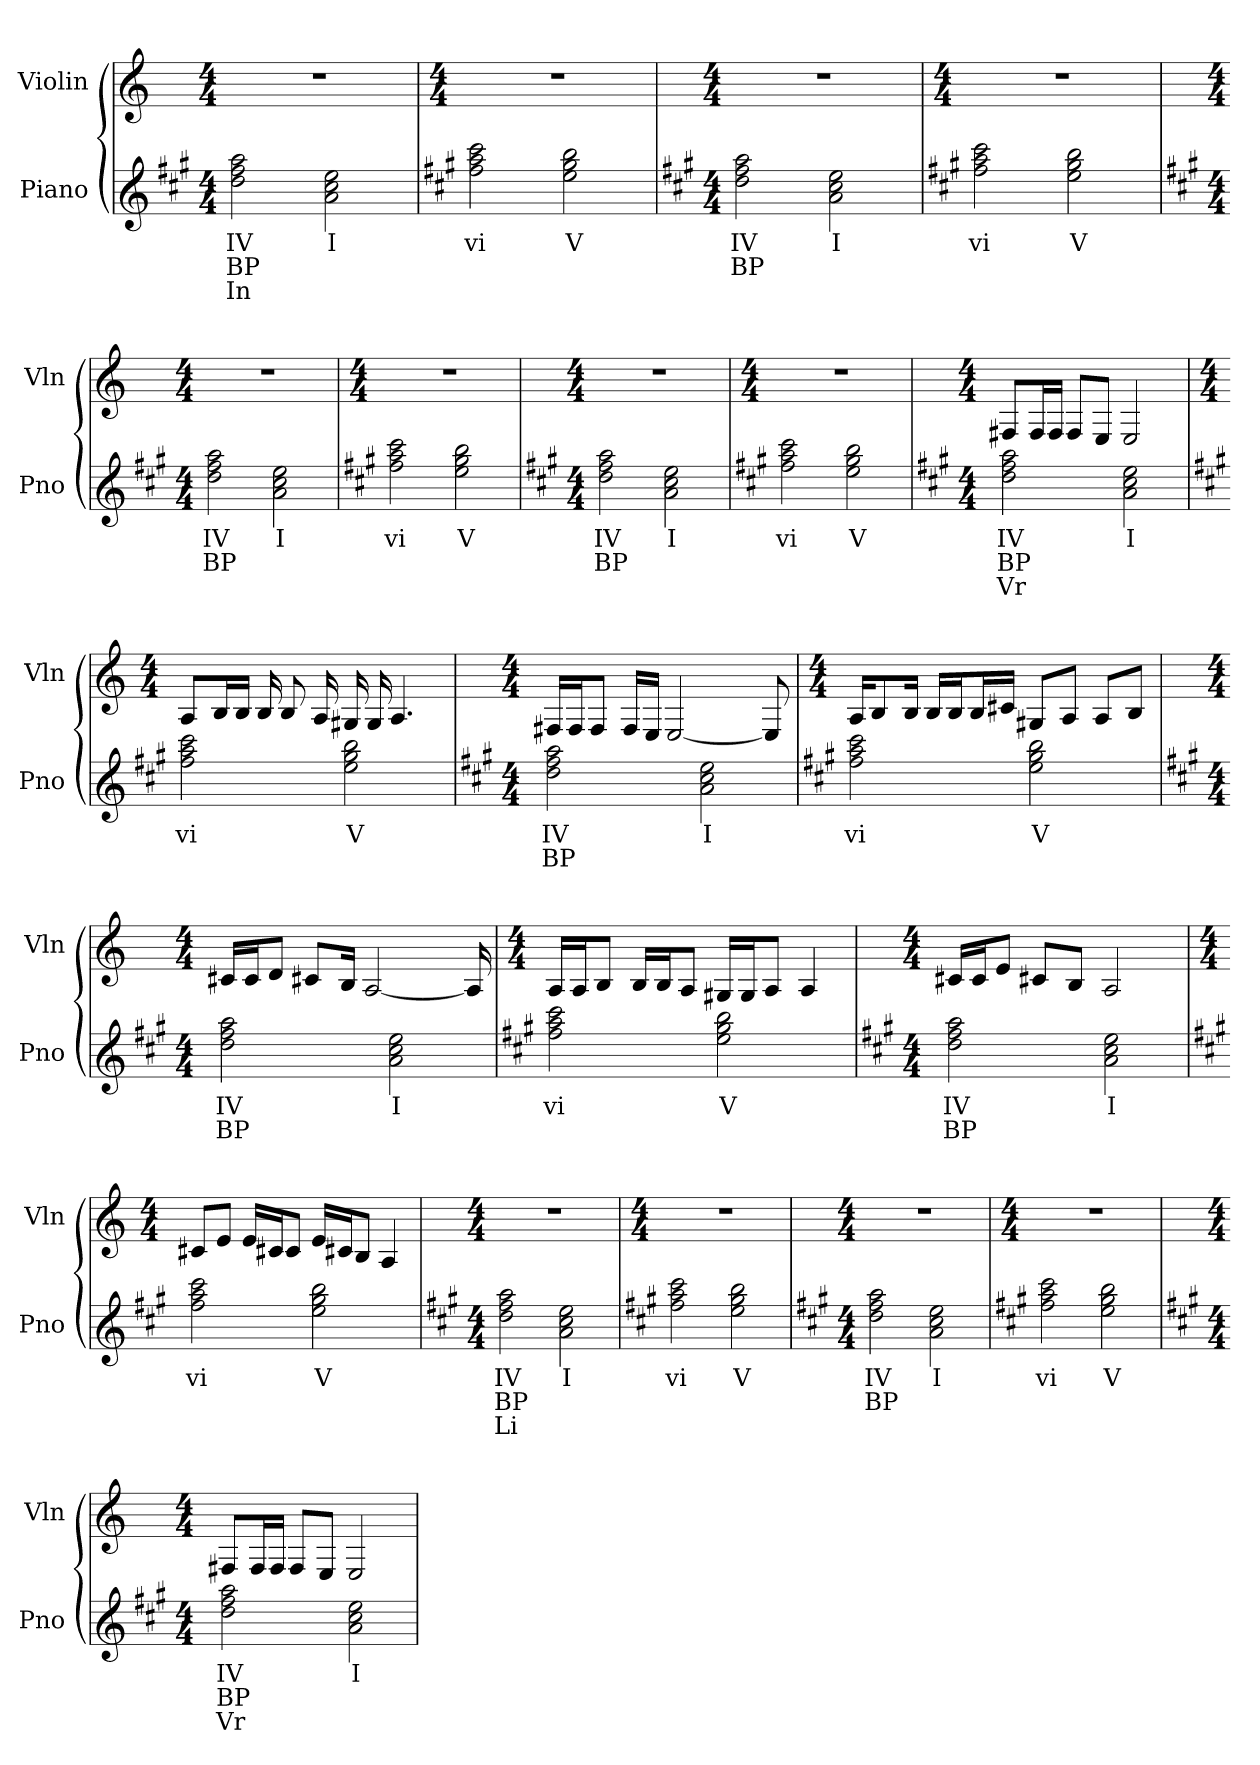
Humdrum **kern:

**kern	**text	**text	**text	**kern
*part2	*part2	*part2	*part2	*part1
*staff2	*staff2	*staff2	*staff2	*staff1
*I"Piano	*	*	*	*I"Violin
*I'Pno	*	*	*	*I'Vln
*k[f#c#g#]	*	*	*	*
*A:	*	*	*	*
*M4/4	*	*	*	*M4/4
=	=	=	=	=
2dd 2ff# 2aa	IV	BP	In	1r
2a 2cc# 2ee	I	.	.	.
=	=	=	=	=
*k[f#c#g#]	*	*	*	*
*A:	*	*	*	*
*	*	*	*	*M4/4
2ff# 2aa 2ccc#	vi	.	.	1r
2ee 2gg# 2bb	V	.	.	.
=	=	=	=	=
*k[f#c#g#]	*	*	*	*
*A:	*	*	*	*
*M4/4	*	*	*	*M4/4
2dd 2ff# 2aa	IV	BP	.	1r
2a 2cc# 2ee	I	.	.	.
=	=	=	=	=
*k[f#c#g#]	*	*	*	*
*A:	*	*	*	*
*	*	*	*	*M4/4
2ff# 2aa 2ccc#	vi	.	.	1r
2ee 2gg# 2bb	V	.	.	.
=	=	=	=	=
*k[f#c#g#]	*	*	*	*
*A:	*	*	*	*
*M4/4	*	*	*	*M4/4
2dd 2ff# 2aa	IV	BP	.	1r
2a 2cc# 2ee	I	.	.	.
=	=	=	=	=
*k[f#c#g#]	*	*	*	*
*A:	*	*	*	*
*	*	*	*	*M4/4
2ff# 2aa 2ccc#	vi	.	.	1r
2ee 2gg# 2bb	V	.	.	.
=	=	=	=	=
*k[f#c#g#]	*	*	*	*
*A:	*	*	*	*
*M4/4	*	*	*	*M4/4
2dd 2ff# 2aa	IV	BP	.	1r
2a 2cc# 2ee	I	.	.	.
=	=	=	=	=
*k[f#c#g#]	*	*	*	*
*A:	*	*	*	*
*	*	*	*	*M4/4
2ff# 2aa 2ccc#	vi	.	.	1r
2ee 2gg# 2bb	V	.	.	.
=	=	=	=	=
*k[f#c#g#]	*	*	*	*
*A:	*	*	*	*
*M4/4	*	*	*	*M4/4
2dd 2ff# 2aa	IV	BP	Vr	8F#XL
.	.	.	.	16F#L
.	.	.	.	16F#JJ
.	.	.	.	8F#L
.	.	.	.	8EJ
2a 2cc# 2ee	I	.	.	2E
=	=	=	=	=
*k[f#c#g#]	*	*	*	*
*A:	*	*	*	*
*	*	*	*	*M4/4
2ff# 2aa 2ccc#	vi	.	.	8AL
.	.	.	.	16BL
.	.	.	.	16BJJ
.	.	.	.	16BLL
.	.	.	.	8B
.	.	.	.	16AJk
2ee 2gg# 2bb	V	.	.	16G#XLL
.	.	.	.	16G#JJ
.	.	.	.	4.A
=	=	=	=	=
*k[f#c#g#]	*	*	*	*
*A:	*	*	*	*
*M4/4	*	*	*	*M4/4
2dd 2ff# 2aa	IV	BP	.	16F#XLL
.	.	.	.	16F#J
.	.	.	.	8F#J
.	.	.	.	16F#LL
.	.	.	.	16EJJ
.	.	.	.	[2E
2a 2cc# 2ee	I	.	.	.
.	.	.	.	8E]
=	=	=	=	=
*k[f#c#g#]	*	*	*	*
*A:	*	*	*	*
*	*	*	*	*M4/4
2ff# 2aa 2ccc#	vi	.	.	16AKL
.	.	.	.	8B
.	.	.	.	16BJk
.	.	.	.	16BLL
.	.	.	.	16BJ
.	.	.	.	16BL
.	.	.	.	16c#XJJ
2ee 2gg# 2bb	V	.	.	8G#XL
.	.	.	.	8AJ
.	.	.	.	8AL
.	.	.	.	8BJ
=	=	=	=	=
*k[f#c#g#]	*	*	*	*
*A:	*	*	*	*
*M4/4	*	*	*	*M4/4
2dd 2ff# 2aa	IV	BP	.	16c#XLL
.	.	.	.	16c#J
.	.	.	.	8dJ
.	.	.	.	8c#XL
.	.	.	.	16BJk
.	.	.	.	[2A
2a 2cc# 2ee	I	.	.	.
.	.	.	.	16A]
=	=	=	=	=
*k[f#c#g#]	*	*	*	*
*A:	*	*	*	*
*	*	*	*	*M4/4
2ff# 2aa 2ccc#	vi	.	.	16ALL
.	.	.	.	16AJ
.	.	.	.	8BJ
.	.	.	.	16BLL
.	.	.	.	16BJ
.	.	.	.	8AJ
2ee 2gg# 2bb	V	.	.	16G#XLL
.	.	.	.	16G#J
.	.	.	.	8AJ
.	.	.	.	4A
=	=	=	=	=
*k[f#c#g#]	*	*	*	*
*A:	*	*	*	*
*M4/4	*	*	*	*M4/4
2dd 2ff# 2aa	IV	BP	.	16c#XLL
.	.	.	.	16c#J
.	.	.	.	8eJ
.	.	.	.	8c#XL
.	.	.	.	8BJ
2a 2cc# 2ee	I	.	.	2A
=	=	=	=	=
*k[f#c#g#]	*	*	*	*
*A:	*	*	*	*
*	*	*	*	*M4/4
2ff# 2aa 2ccc#	vi	.	.	8c#XL
.	.	.	.	8eJ
.	.	.	.	16eLL
.	.	.	.	16c#XJ
.	.	.	.	8c#J
2ee 2gg# 2bb	V	.	.	16eLL
.	.	.	.	16c#XJ
.	.	.	.	8BJ
.	.	.	.	4A
=	=	=	=	=
*k[f#c#g#]	*	*	*	*
*A:	*	*	*	*
*M4/4	*	*	*	*M4/4
2dd 2ff# 2aa	IV	BP	Li	1r
2a 2cc# 2ee	I	.	.	.
=	=	=	=	=
*k[f#c#g#]	*	*	*	*
*A:	*	*	*	*
*	*	*	*	*M4/4
2ff# 2aa 2ccc#	vi	.	.	1r
2ee 2gg# 2bb	V	.	.	.
=	=	=	=	=
*k[f#c#g#]	*	*	*	*
*A:	*	*	*	*
*M4/4	*	*	*	*M4/4
2dd 2ff# 2aa	IV	BP	.	1r
2a 2cc# 2ee	I	.	.	.
=	=	=	=	=
*k[f#c#g#]	*	*	*	*
*A:	*	*	*	*
*	*	*	*	*M4/4
2ff# 2aa 2ccc#	vi	.	.	1r
2ee 2gg# 2bb	V	.	.	.
=	=	=	=	=
*k[f#c#g#]	*	*	*	*
*A:	*	*	*	*
*M4/4	*	*	*	*M4/4
2dd 2ff# 2aa	IV	BP	Vr	8F#XL
.	.	.	.	16F#L
.	.	.	.	16F#JJ
.	.	.	.	8F#L
.	.	.	.	8EJ
2a 2cc# 2ee	I	.	.	2E
=	=	=	=	=
*-	*-	*-	*-	*-
